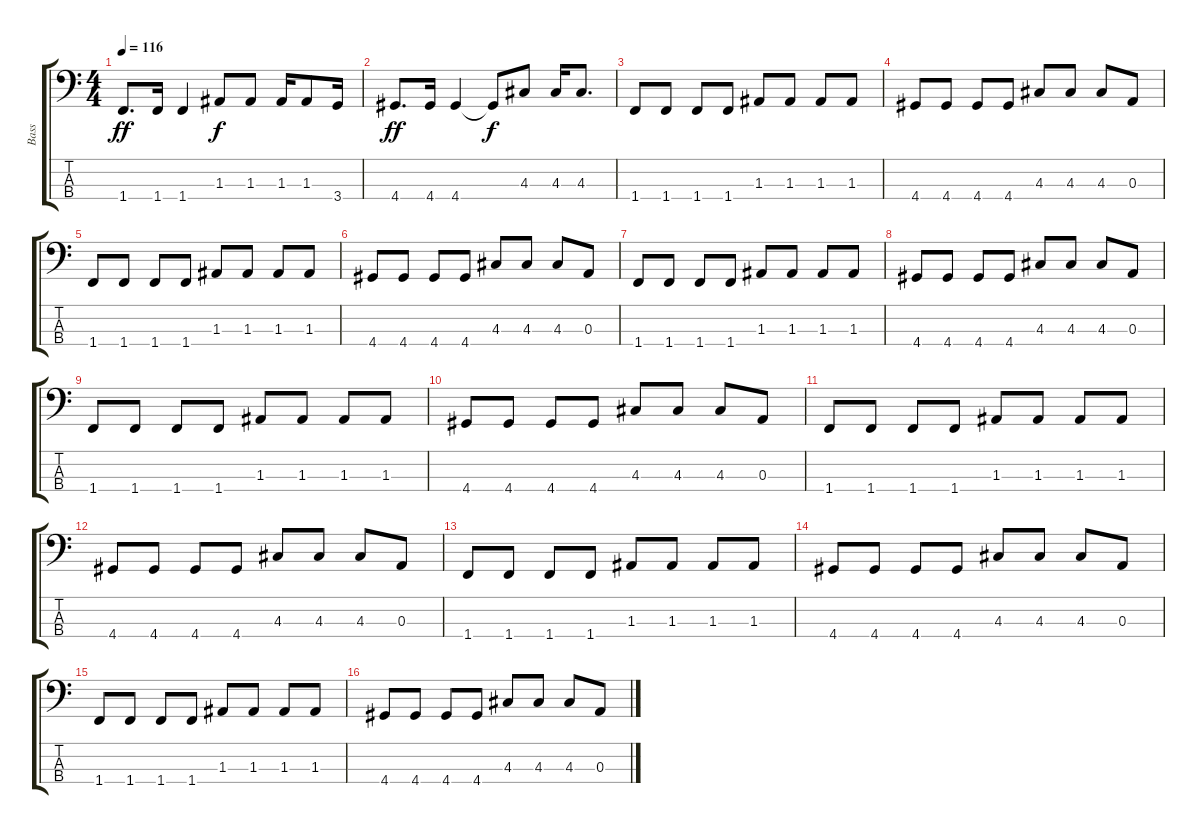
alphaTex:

\track ("Bass" "Bass") {instrument electricbassfinger}
\staff {score tabs}
\tuning (G2 D2 A1 E1) {hide}
\ts (4 4)
\tempo 116
\clef f4
\ks c
1.4.8{d dy ff} 1.4.16 1.4.4 1.3.8{dy f} 1.3.8 1.3.16 1.3.8 3.4.16 |
4.4.8{d dy ff} 4.4.16 4.4.4 4.4{t}.8{dy f} 4.3.8 4.3.16 4.3.8{d} |
1.4.8 1.4.8 1.4.8 1.4.8 1.3.8 1.3.8 1.3.8 1.3.8 |
4.4.8 4.4.8 4.4.8 4.4.8 4.3.8 4.3.8 4.3.8 0.3.8 |
1.4.8 1.4.8 1.4.8 1.4.8 1.3.8 1.3.8 1.3.8 1.3.8 |
4.4.8 4.4.8 4.4.8 4.4.8 4.3.8 4.3.8 4.3.8 0.3.8 |
1.4.8 1.4.8 1.4.8 1.4.8 1.3.8 1.3.8 1.3.8 1.3.8 |
4.4.8 4.4.8 4.4.8 4.4.8 4.3.8 4.3.8 4.3.8 0.3.8 |
1.4.8 1.4.8 1.4.8 1.4.8 1.3.8 1.3.8 1.3.8 1.3.8 |
4.4.8 4.4.8 4.4.8 4.4.8 4.3.8 4.3.8 4.3.8 0.3.8 |
1.4.8 1.4.8 1.4.8 1.4.8 1.3.8 1.3.8 1.3.8 1.3.8 |
4.4.8 4.4.8 4.4.8 4.4.8 4.3.8 4.3.8 4.3.8 0.3.8 |
1.4.8 1.4.8 1.4.8 1.4.8 1.3.8 1.3.8 1.3.8 1.3.8 |
4.4.8 4.4.8 4.4.8 4.4.8 4.3.8 4.3.8 4.3.8 0.3.8 |
1.4.8 1.4.8 1.4.8 1.4.8 1.3.8 1.3.8 1.3.8 1.3.8 |
4.4.8 4.4.8 4.4.8 4.4.8 4.3.8 4.3.8 4.3.8 0.3.8
